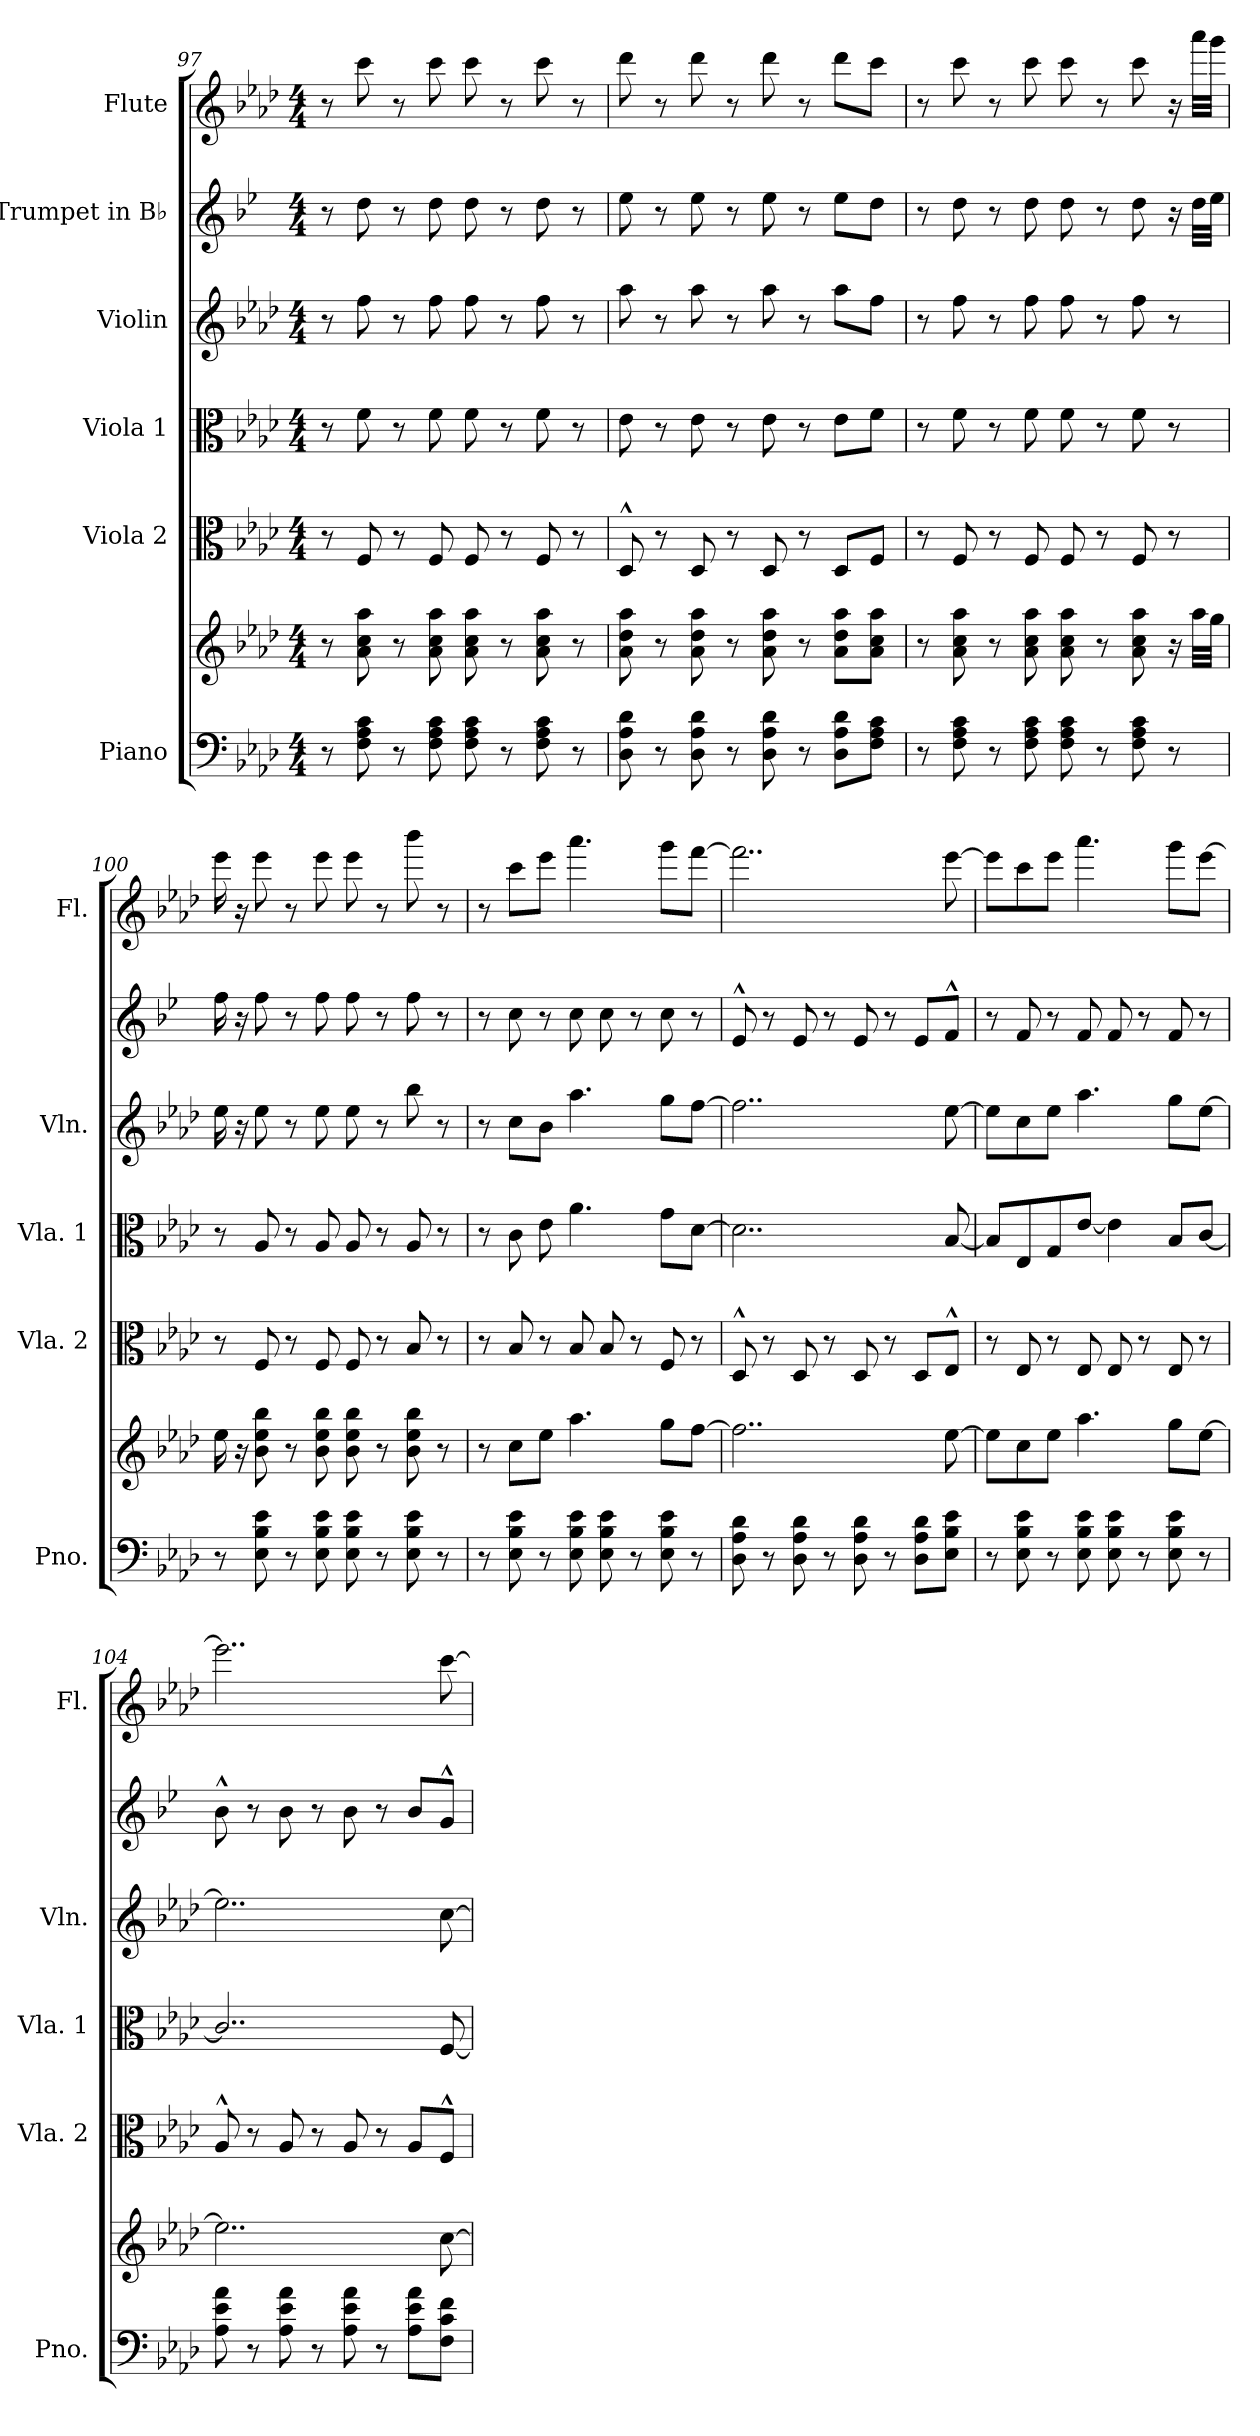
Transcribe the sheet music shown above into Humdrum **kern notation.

**kern	**kern	**kern	**kern	**kern	**kern	**kern
*part6	*part6	*part5	*part4	*part3	*part2	*part1
*staff7	*staff6	*staff5	*staff4	*staff3	*staff2	*staff1
*I"Piano	*	*I"Viola 2	*I"Viola 1	*I"Violin	*I"Trumpet in B♭	*I"Flute
*I'Pno.	*	*I'Vla. 2	*I'Vla. 1	*I'Vln.	*	*I'Fl.
*clefF4	*clefG2	*clefC3	*clefC3	*clefG2	*clefG2	*clefG2
*	*	*	*	*	*ITrd1c2	*
*k[b-e-a-d-]	*k[b-e-a-d-]	*k[b-e-a-d-]	*k[b-e-a-d-]	*k[b-e-a-d-]	*k[b-e-a-d-]	*k[b-e-a-d-]
*M4/4	*M4/4	*M4/4	*M4/4	*M4/4	*M4/4	*M4/4
=97	=97	=97	=97	=97	=97	=97
8r	8r	8r	8r	8r	8r	8r
8F\ 8A-\ 8c\	8a-\ 8cc\ 8aa-\	8F/	8f\	8ff\	8cc\	8ccc\
8r	8r	8r	8r	8r	8r	8r
8F\ 8A-\ 8c\	8a-\ 8cc\ 8aa-\	8F/	8f\	8ff\	8cc\	8ccc\
8F\ 8A-\ 8c\	8a-\ 8cc\ 8aa-\	8F/	8f\	8ff\	8cc\	8ccc\
8r	8r	8r	8r	8r	8r	8r
8F\ 8A-\ 8c\	8a-\ 8cc\ 8aa-\	8F/	8f\	8ff\	8cc\	8ccc\
8r	8r	8r	8r	8r	8r	8r
=98	=98	=98	=98	=98	=98	=98
8D-\ 8A-\ 8d-\	8a-\ 8dd-\ 8aa-\	8D-^^/	8e-\	8aa-\	8dd-\	8ddd-\
8r	8r	8r	8r	8r	8r	8r
8D-\ 8A-\ 8d-\	8a-\ 8dd-\ 8aa-\	8D-/	8e-\	8aa-\	8dd-\	8ddd-\
8r	8r	8r	8r	8r	8r	8r
8D-\ 8A-\ 8d-\	8a-\ 8dd-\ 8aa-\	8D-/	8e-\	8aa-\	8dd-\	8ddd-\
8r	8r	8r	8r	8r	8r	8r
8D-\ 8A-\ 8d-\L	8a-\ 8dd-\ 8aa-\L	8D-/L	8e-\L	8aa-\L	8dd-\L	8ddd-\L
8F\ 8A-\ 8c\J	8a-\ 8cc\ 8aa-\J	8F/J	8f\J	8ff\J	8cc\J	8ccc\J
=99	=99	=99	=99	=99	=99	=99
8r	8r	8r	8r	8r	8r	8r
8F\ 8A-\ 8c\	8a-\ 8cc\ 8aa-\	8F/	8f\	8ff\	8cc\	8ccc\
8r	8r	8r	8r	8r	8r	8r
8F\ 8A-\ 8c\	8a-\ 8cc\ 8aa-\	8F/	8f\	8ff\	8cc\	8ccc\
8F\ 8A-\ 8c\	8a-\ 8cc\ 8aa-\	8F/	8f\	8ff\	8cc\	8ccc\
8r	8r	8r	8r	8r	8r	8r
8F\ 8A-\ 8c\	8a-\ 8cc\ 8aa-\	8F/	8f\	8ff\	8cc\	8ccc\
8r	16r	8r	8r	8r	16r	16r
.	32aa-\LLL	.	.	.	32cc\LLL	32aaa-\LLL
.	32gg\JJJ	.	.	.	32dd-\JJJ	32ggg\JJJ
=100	=100	=100	=100	=100	=100	=100
8r	16ee-\	8r	8r	16ee-\	16ee-\	16eee-\
.	16r	.	.	16r	16r	16r
8E-\ 8B-\ 8e-\	8b-\ 8ee-\ 8bb-\	8F/	8A-/	8ee-\	8ee-\	8eee-\
8r	8r	8r	8r	8r	8r	8r
8E-\ 8B-\ 8e-\	8b-\ 8ee-\ 8bb-\	8F/	8A-/	8ee-\	8ee-\	8eee-\
8E-\ 8B-\ 8e-\	8b-\ 8ee-\ 8bb-\	8F/	8A-/	8ee-\	8ee-\	8eee-\
8r	8r	8r	8r	8r	8r	8r
8E-\ 8B-\ 8e-\	8b-\ 8ee-\ 8bb-\	8B-/	8A-/	8bb-\	8ee-\	8bbb-\
8r	8r	8r	8r	8r	8r	8r
!!LO:LB:g=z
=101	=101	=101	=101	=101	=101	=101
8r	8r	8r	8r	8r	8r	8r
8E-\ 8B-\ 8e-\	8cc\L	8B-/	8c\	8cc\L	8b-\	8ccc\L
8r	8ee-\J	8r	8e-\	8b-\J	8r	8eee-\J
8E-\ 8B-\ 8e-\	4.aa-\	8B-/	4.a-\	4.aa-\	8b-\	4.aaa-\
8E-\ 8B-\ 8e-\	.	8B-/	.	.	8b-\	.
8r	.	8r	.	.	8r	.
8E-\ 8B-\ 8e-\	8gg\L	8F/	8g\L	8gg\L	8b-\	8ggg\L
8r	[8ff\J	8r	[8d-\J	[8ff\J	8r	[8fff\J
=102	=102	=102	=102	=102	=102	=102
8D-\ 8A-\ 8d-\	2..ff\]	8D-^^/	2..d-\]	2..ff\]	8d-^^/	2..fff\]
8r	.	8r	.	.	8r	.
8D-\ 8A-\ 8d-\	.	8D-/	.	.	8d-/	.
8r	.	8r	.	.	8r	.
8D-\ 8A-\ 8d-\	.	8D-/	.	.	8d-/	.
8r	.	8r	.	.	8r	.
8D-\ 8A-\ 8d-\L	.	8D-/L	.	.	8d-/L	.
8E-\ 8B-\ 8e-\J	[8ee-\	8E-^^/J	[8B-/	[8ee-\	8e-^^/J	[8eee-\
=103	=103	=103	=103	=103	=103	=103
8r	8ee-\L]	8r	8B-/L]	8ee-\L]	8r	8eee-\L]
8E-\ 8B-\ 8e-\	8cc\	8E-/	8E-/	8cc\	8e-/	8ccc\
8r	8ee-\J	8r	8G/	8ee-\J	8r	8eee-\J
8E-\ 8B-\ 8e-\	4.aa-\	8E-/	[8e-/J	4.aa-\	8e-/	4.aaa-\
8E-\ 8B-\ 8e-\	.	8E-/	4e-\]	.	8e-/	.
8r	.	8r	.	.	8r	.
8E-\ 8B-\ 8e-\	8gg\L	8E-/	8B-/L	8gg\L	8e-/	8ggg\L
8r	[8ee-\J	8r	[8c/J	[8ee-\J	8r	[8eee-\J
=104	=104	=104	=104	=104	=104	=104
8A-\ 8e-\ 8a-\	2..ee-\]	8A-^^/	2..c/]	2..ee-\]	8a-^^\	2..eee-\]
8r	.	8r	.	.	8r	.
8A-\ 8e-\ 8a-\	.	8A-/	.	.	8a-\	.
8r	.	8r	.	.	8r	.
8A-\ 8e-\ 8a-\	.	8A-/	.	.	8a-\	.
8r	.	8r	.	.	8r	.
8A-\ 8e-\ 8a-\L	.	8A-/L	.	.	8a-/L	.
8F\ 8c\ 8f\J	[8cc\	8F^^/J	[8F/	[8cc\	8f^^/J	[8ccc\
=	=	=	=	=	=	=
*-	*-	*-	*-	*-	*-	*-
